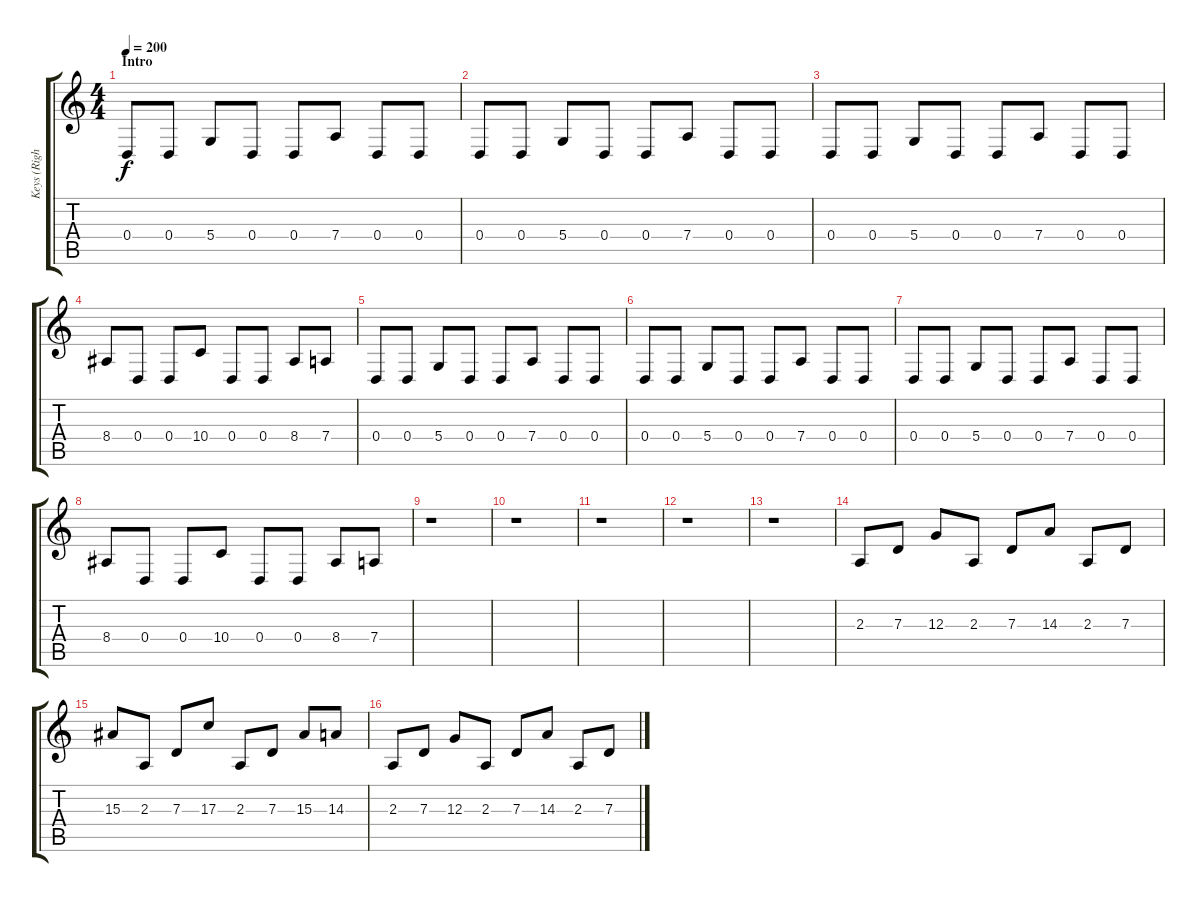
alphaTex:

\track ("Keys (Right Hand)" "Keys (Righ") {instrument harpsichord}
\staff {score tabs}
\tuning (E4 B3 G3 D3 A2 E2) {hide}
\ts (4 4)
\section ("" "Intro")
\tempo 200
\clef g2
\ks c
0.4.8{dy f instrument acousticgrandpiano} 0.4.8 5.4.8 0.4.8 0.4.8 7.4.8 0.4.8 0.4.8 |
0.4.8 0.4.8 5.4.8 0.4.8 0.4.8 7.4.8 0.4.8 0.4.8 |
0.4.8 0.4.8 5.4.8 0.4.8 0.4.8 7.4.8 0.4.8 0.4.8 |
8.4.8 0.4.8 0.4.8 10.4.8 0.4.8 0.4.8 8.4.8 7.4.8 |
0.4.8{instrument acousticgrandpiano} 0.4.8 5.4.8 0.4.8 0.4.8 7.4.8 0.4.8 0.4.8 |
0.4.8 0.4.8 5.4.8 0.4.8 0.4.8 7.4.8 0.4.8 0.4.8 |
0.4.8 0.4.8 5.4.8 0.4.8 0.4.8 7.4.8 0.4.8 0.4.8 |
8.4.8 0.4.8 0.4.8 10.4.8 0.4.8 0.4.8 8.4.8 7.4.8 |
r.1 |
r.1 |
r.1 |
r.1 |
r.1 |
2.3.8 7.3.8 12.3.8 2.3.8 7.3.8 14.3.8 2.3.8 7.3.8 |
15.3.8 2.3.8 7.3.8 17.3.8 2.3.8 7.3.8 15.3.8 14.3.8 |
2.3.8 7.3.8 12.3.8 2.3.8 7.3.8 14.3.8 2.3.8 7.3.8
